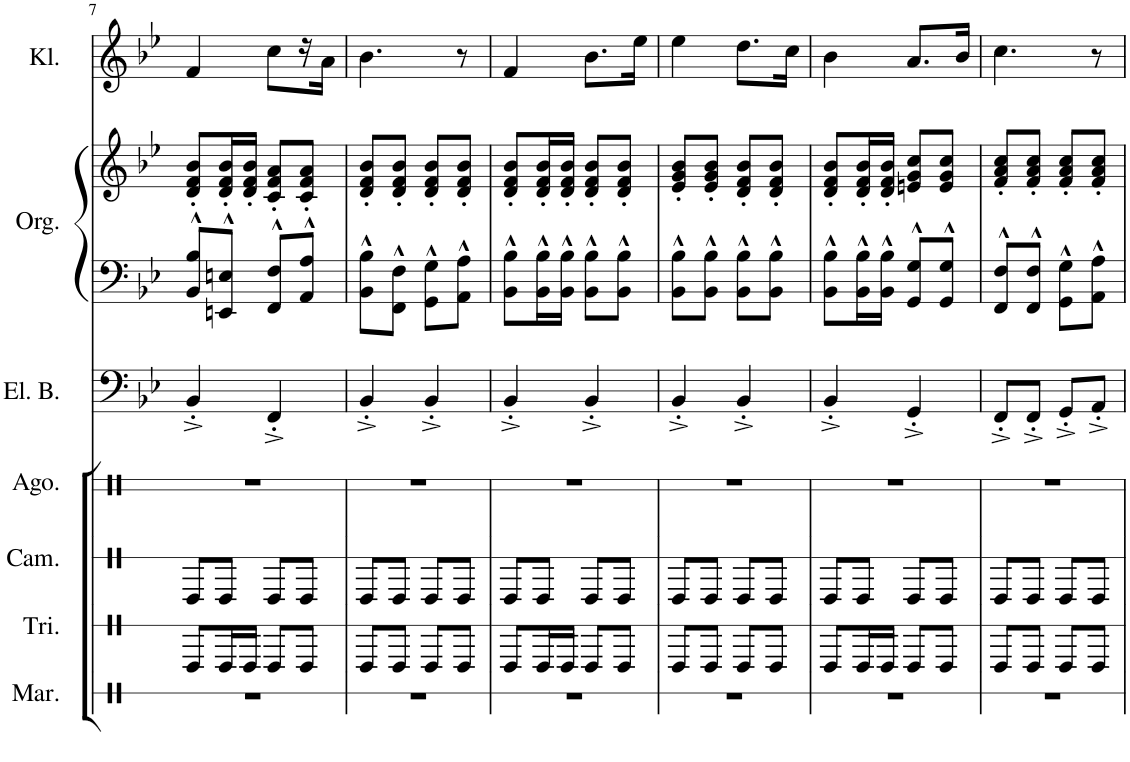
**kern	**kern	**kern	**kern	**kern	**kern	**kern	**kern
*part7	*part6	*part5	*part4	*part3	*part2	*part2	*part1
*staff8	*staff7	*staff6	*staff5	*staff4	*staff3	*staff2	*staff1
*I"Maracas	*I"Triangel	*I"Campana/Cowbell	*I"Agogo	*I"Electric Bass	*I"Orgel	*	*I"Klarinette
*I'Mar.	*I'Tri.	*I'Cam.	*I'Ago.	*I'El. B.	*I'Org.	*	*I'Kl.
!!LO:PB:g=z
*clefX	*clefX	*clefX	*clefX	*clefF4	*clefF4	*clefG2	*clefG2
*	*	*	*	*	*	*	*Trd1c2
*k[]	*k[]	*k[]	*k[]	*k[b-e-]	*k[b-e-]	*k[b-e-]	*k[b-e-]
*	*	*	*	*B-:	*B-:	*B-:	*B-:
*M2/4	*M2/4	*M2/4	*M2/4	*M2/4	*M2/4	*M2/4	*M2/4
=7	=7	=7	=7	=7	=7	=7	=7
2r	8e/L	8e/L	2r	4BB-'^/	8BB-/^^ 8B-/^^L	8d/' 8f/' 8b-/'L	4f/
.	16e/L	8e/J	.	.	8EEn/^^ 8En/^^J	16d/' 16f/' 16b-/'L	.
.	16e/JJ	.	.	.	.	16d/' 16f/' 16b-/'JJ	.
.	8e/L	8e/L	.	4FF'^/	8FF/^^ 8F/^^L	8c/' 8f/' 8a/'L	8cc\L
.	8e/J	8e/J	.	.	8AA/^^ 8A/^^J	8c/' 8f/' 8a/'J	16r
.	.	.	.	.	.	.	16a\JJ
=8	=8	=8	=8	=8	=8	=8	=8
2r	8e/L	8e/L	2r	4BB-'^/	8BB-\^^ 8B-\^^L	8d/' 8f/' 8b-/'L	4.b-\
.	8e/J	8e/J	.	.	8FF\^^ 8F\^^J	8d/' 8f/' 8b-/'J	.
.	8e/L	8e/L	.	4BB-'^/	8GG\^^ 8G\^^L	8d/' 8f/' 8b-/'L	.
.	8e/J	8e/J	.	.	8AA\^^ 8A\^^J	8d/' 8f/' 8b-/'J	8r
=9	=9	=9	=9	=9	=9	=9	=9
2r	8e/L	8e/L	2r	4BB-'^/	8BB-\^^ 8B-\^^L	8d/' 8f/' 8b-/'L	4f/
.	16e/L	8e/J	.	.	16BB-\^^ 16B-\^^L	16d/' 16f/' 16b-/'L	.
.	16e/JJ	.	.	.	16BB-\^^ 16B-\^^JJ	16d/' 16f/' 16b-/'JJ	.
.	8e/L	8e/L	.	4BB-'^/	8BB-\^^ 8B-\^^L	8d/' 8f/' 8b-/'L	8.b-\L
.	8e/J	8e/J	.	.	8BB-\^^ 8B-\^^J	8d/' 8f/' 8b-/'J	.
.	.	.	.	.	.	.	16ee-\Jk
=10	=10	=10	=10	=10	=10	=10	=10
2r	8e/L	8e/L	2r	4BB-'^/	8BB-\^^ 8B-\^^L	8e-/' 8g/' 8b-/'L	4ee-\
.	8e/J	8e/J	.	.	8BB-\^^ 8B-\^^J	8e-/' 8g/' 8b-/'J	.
.	8e/L	8e/L	.	4BB-'^/	8BB-\^^ 8B-\^^L	8d/' 8f/' 8b-/'L	8.dd\L
.	8e/J	8e/J	.	.	8BB-\^^ 8B-\^^J	8d/' 8f/' 8b-/'J	.
.	.	.	.	.	.	.	16cc\Jk
=11	=11	=11	=11	=11	=11	=11	=11
2r	8e/L	8e/L	2r	4BB-'^/	8BB-\^^ 8B-\^^L	8d/' 8f/' 8b-/'L	4b-\
.	16e/L	8e/J	.	.	16BB-\^^ 16B-\^^L	16d/' 16f/' 16b-/'L	.
.	16e/JJ	.	.	.	16BB-\^^ 16B-\^^JJ	16d/' 16f/' 16b-/'JJ	.
.	8e/L	8e/L	.	4GG'^/	8GG/^^ 8G/^^L	8en/ 8g/ 8cc/L	8.a/L
.	8e/J	8e/J	.	.	8GG/^^ 8G/^^J	8e/ 8g/ 8cc/J	.
.	.	.	.	.	.	.	16b-/Jk
=12	=12	=12	=12	=12	=12	=12	=12
2r	8e/L	8e/L	2r	8FF'^/L	8FF/^^ 8F/^^L	8f/' 8a/' 8cc/'L	4.cc\
.	8e/J	8e/J	.	8FF'^/J	8FF/^^ 8F/^^J	8f/' 8a/' 8cc/'J	.
.	8e/L	8e/L	.	8GG'^/L	8GG\^^ 8G\^^L	8f/' 8a/' 8cc/'L	.
.	8e/J	8e/J	.	8AA'^/J	8AA\^^ 8A\^^J	8f/' 8a/' 8cc/'J	8r
=	=	=	=	=	=	=	=
*-	*-	*-	*-	*-	*-	*-	*-
